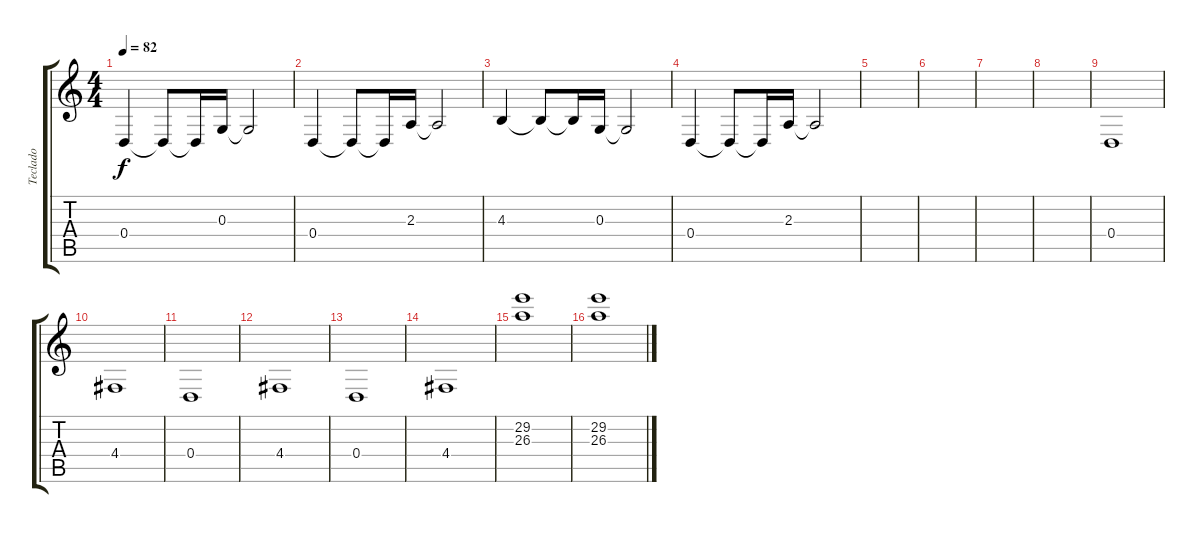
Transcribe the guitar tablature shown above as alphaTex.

\track ("Teclado" "Teclado") {instrument stringensemble1}
\staff {score tabs}
\tuning (E4 B3 G3 D3 A2 E2) {hide}
\ts (4 4)
\tempo 82
\clef g2
\ks c
0.4.4{dy f} 0.4{t}.8 0.4{t}.16 0.3.16 0.3{t}.2 |
0.4.4 0.4{t}.8 0.4{t}.16 2.3.16 2.3{t}.2 |
4.3.4 4.3{t}.8 4.3{t}.16 0.3.16 0.3{t}.2 |
0.4.4 0.4{t}.8 0.4{t}.16 2.3.16 2.3{t}.2 |
|
|
|
|
0.4.1 |
4.4.1 |
0.4.1 |
4.4.1 |
0.4.1 |
4.4.1 |
(29.2 26.3).1{volume 5 instrument rockorgan} |
(29.2 26.3).1
